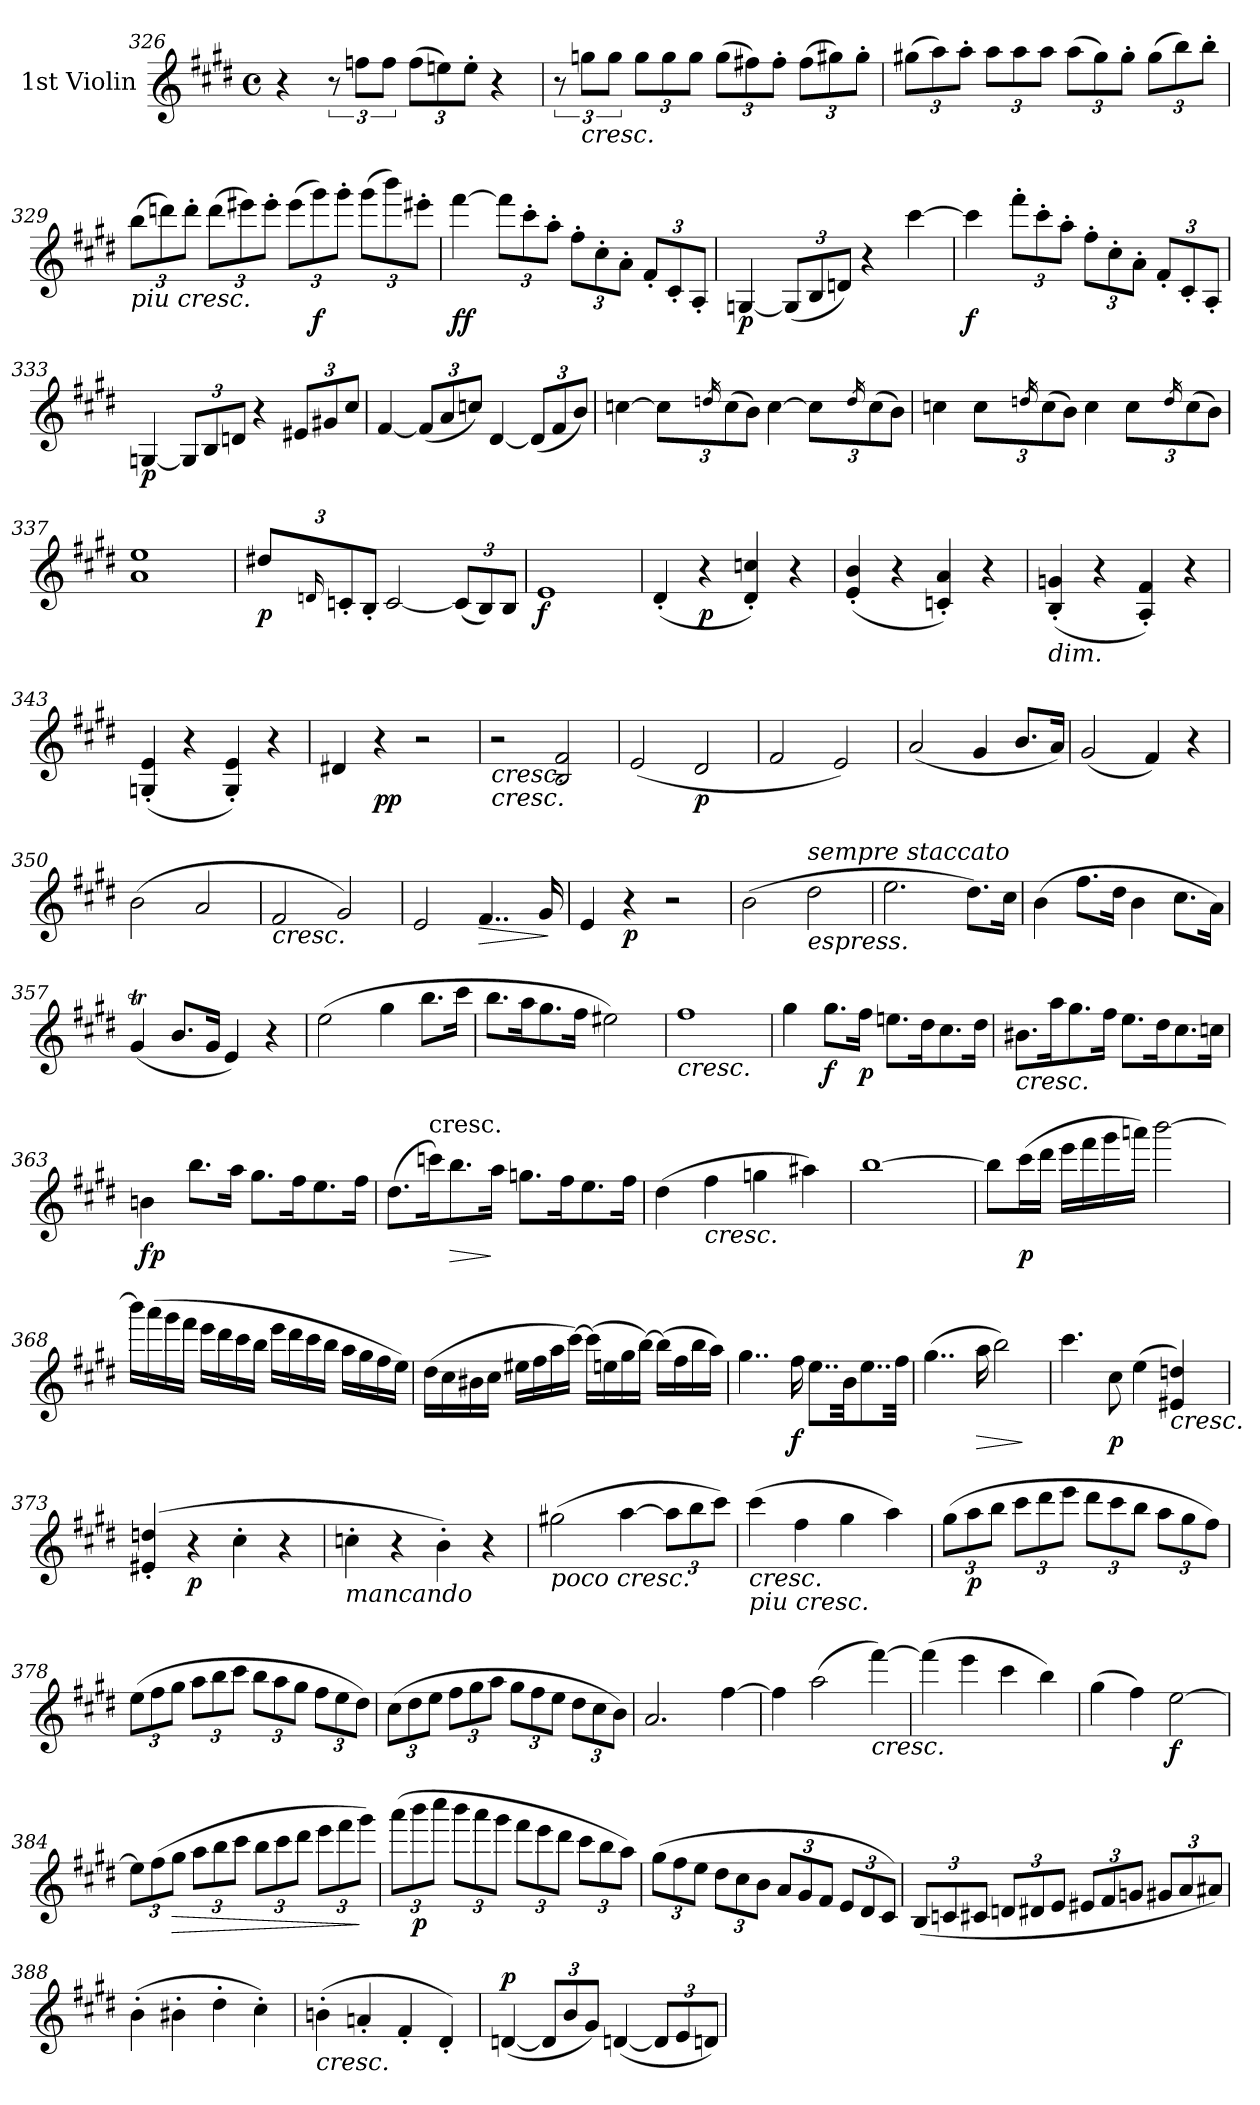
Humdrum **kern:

**kern	**dynam
*part1	*part1
*staff1	*staff1
*I"1st Violin	*
*I'Vln	*
*clefG2	*
*k[f#c#g#d#]	*
*E:	*
*M4/4	*
*met(c)	*
=326	=326
4r	.
12r	.
12ffnL	.
12ffJ	.
(12ffL	.
12een)	.
12ee'J	.
4r	.
=327	=327
12r	.
!LO:TX:b:i:t=cresc.	!
12ggnL	.
12ggJ	.
12ggL	.
12gg	.
12ggJ	.
(12ggL	.
12ff#X)	.
12ff#'J	.
(12ff#L	.
12gg#X)	.
12gg#'J	.
=328	=328
(12gg#XL	.
12aa)	.
12aa'J	.
12aaL	.
12aa	.
12aaJ	.
(12aaL	.
12gg#)	.
12gg#'J	.
(12gg#L	.
12bb)	.
12bb'J	.
=329	=329
!LO:TX:b:i:t=piu cresc.	!
(12bbL	.
12dddn)	.
12ddd'J	.
(12dddL	.
12eee#X)	.
12eee#'J	.
(12eee#L	.
12ggg#)	f
12ggg#'J	.
(12ggg#L	.
12bbb)	.
12eee#X'J	.
=330	=330
[4fff#	ff
12fff#L]	.
12ccc#'	.
12aa'J	.
12ff#'L	.
12cc#'	.
12a'J	.
12f#'L	.
12c#'	.
12A'J	.
=331	=331
[4Gn	p
(12GL]	.
12B	.
12dnJ)	.
4r	.
[4ccc#	.
=332	=332
4ccc#]	f
12fff#'L	.
12ccc#'	.
12aa'J	.
12ff#'L	.
12cc#'	.
12a'J	.
12f#'L	.
12c#'	.
12A'J	.
=333	=333
[4Gn	p
12GL]	.
12B	.
12dnJ	.
4r	.
12e#XL	.
12g#X	.
12cc#J	.
=334	=334
[4f#	.
(12f#L]	.
12a	.
12ccnJ)	.
[4d#	.
(12d#L]	.
12f#	.
12bJ)	.
=335	=335
[4ccn	.
12ccL]	.
16qddn/	.
(12cc	.
12bJ)	.
[4cc	.
12ccL]	.
16qdd/	.
(12cc	.
12bJ)	.
=336	=336
4ccn	.
12ccL	.
16qddn/	.
(12cc	.
12bJ)	.
4cc	.
12ccL	.
16qdd/	.
(12cc	.
12bJ)	.
=337	=337
1a 1ee	.
=338	=338
12dd#XL	p
16qqdn/	.
12cn'	.
12B'J	.
[2c	.
(12cL]	.
12B)	.
12BJ	.
=339	=339
1e	f
=340	=340
(<4d#'	.
4r	p
4d#' 4ccn')	.
4r	.
=341	=341
(<4e' 4b'	.
4r	.
4cn' 4a')	.
4r	.
=342	=342
!LO:TX:b:i:t=dim.	!
(<4B' 4gn'	.
4r	.
4A' 4f#')	.
4r	.
=343	=343
(<4Gn' 4e'	.
4r	.
4G' 4e')	.
4r	.
=344	=344
4d#X	.
4r	pp
2r	.
=345	=345
!LO:TX:b:i:t=cresc.	!
!LO:TX:b:i:t=cresc.	!
2r	.
2B 2f#	.
=346	=346
(2e	.
2d#	p
=347	=347
2f#	.
2e)	.
=348	=348
(2a	.
4g#	.
8.bL	.
16aJk)	.
=349	=349
(2g#	.
4f#)	.
4r	.
=350	=350
(<2b	.
2a	.
=351	=351
!LO:TX:b:i:t=cresc.	!
2f#	.
2g#)	.
=352	=352
2e	.
!	!LO:HP:b
4..f#	>
16g#	.
.	]
=353	=353
4e	.
4r	p
2r	.
=354	=354
(2b	.
!LO:TX:b:i:t=espress.	!
!LO:TX:a:i:t=sempre staccato	!
2dd#	.
=355	=355
2.ee	.
8.dd#L)	.
16cc#Jk	.
=356	=356
(4b	.
8.ff#L	.
16dd#Jk	.
4b	.
8.cc#L	.
16aJk)	.
=357	=357
(4g#t	.
8.bL	.
16g#Jk	.
4e)	.
4r	.
=358	=358
(2ee	.
4gg#	.
8.bbL	.
16ccc#Jk	.
=359	=359
8.bbL	.
16aaK	.
8.gg#	.
16ff#Jk	.
2ee#X)	.
=360	=360
!LO:TX:b:i:t=cresc.	!
1ff#	.
=361	=361
4gg#	.
8.gg#L	f
16ff#Jk	p
8.eenL	.
16dd#K	.
8.cc#	.
16dd#Jk	.
=362	=362
!LO:TX:b:i:t=cresc.	!
8.b#XL	.
16aaK	.
8.gg#	.
16ff#Jk	.
8.eeL	.
16dd#K	.
8.cc#	.
16ccnJk	.
=363	=363
4bn	fp
8.bbL	.
16aaJk	.
8.gg#L	.
16ff#K	.
8.ee	.
16ff#Jk	.
=364	=364
(8.dd#L	.
!LO:TX:t=cresc.	!
16cccnK)	.
!	!LO:HP:b
8.bb	>
16aaJk	]
8.ggnL	.
16ff#K	.
8.ee	.
16ff#Jk	.
=365	=365
(4dd#	.
!LO:TX:b:i:t=cresc.	!
4ff#	.
4ggn	.
4aa#X)	.
=366	=366
[1bb	.
=367	=367
8bbL]	.
(16ccc#L	p
16ddd#JJ	.
16eeeLL	.
16fff#	.
16ggg#	.
16aaanJJ)	.
[2bbb	.
=368	=368
16bbbLL]	.
(16aaa	.
16ggg#	.
16fff#JJ	.
16eeeLL	.
16ddd#	.
16ccc#	.
16bbJJ	.
16eeeLL	.
16ddd#	.
16ccc#	.
16bbJJ	.
16aaLL	.
16gg#	.
16ff#	.
16eeJJ)	.
=369	=369
(16dd#LL	.
16cc#	.
16b#X	.
16cc#JJ	.
16ee#XLL	.
16ff#	.
16aa	.
[16ccc#JJ)	.
(16ccc#LL]	.
16een	.
16gg#	.
[16bbJJ)	.
(16bbLL]	.
16ff#	.
16bb	.
16aaJJ)	.
=370	=370
4..gg#	.
16ff#	f
8..eeL	.
32bKK	.
8..ee	.
32ff#Jkk	.
=371	=371
(4..gg#	.
!	!LO:HP:b
16aa	>
2bb)	.
.	]
=372	=372
4.ccc#	.
8cc#	p
(4ee	.
!LO:TX:b:i:t=cresc.	!
4e#X 4ddn)	.
=373	=373
(4e#X' 4ddn'	.
4r	p
4cc#'	.
4r	.
=374	=374
!LO:TX:b:i:t=mancando	!
4ccn'	.
4r	.
4b')	.
4r	.
=375	=375
!LO:TX:b:i:t=poco cresc.	!
(2gg#X	.
[4aa	.
12aaL]	.
12bb	.
12ccc#J)	.
=376	=376
!LO:TX:b:i:t=cresc.	!
!LO:TX:b:i:t=piu cresc.	!
(4ccc#	.
4ff#	.
4gg#	.
4aa)	.
=377	=377
(12gg#L	.
12aa	p
12bbJ	.
12ccc#L	.
12ddd#	.
12eeeJ	.
12ddd#L	.
12ccc#	.
12bbJ	.
12aaL	.
12gg#	.
12ff#J)	.
=378	=378
(12eeL	.
12ff#	.
12gg#J	.
12aaL	.
12bb	.
12ccc#J	.
12bbL	.
12aa	.
12gg#J	.
12ff#L	.
12ee	.
12dd#J)	.
=379	=379
(12cc#L	.
12dd#	.
12eeJ	.
12ff#L	.
12gg#	.
12aaJ	.
12gg#L	.
12ff#	.
12eeJ	.
12dd#L	.
12cc#	.
12bJ)	.
=380	=380
2.a	.
[4ff#	.
=381	=381
4ff#]	.
(2aa	.
!LO:TX:b:i:t=cresc.	!
[4fff#)	.
=382	=382
(4fff#]	.
4eee	.
4ccc#	.
4bb)	.
=383	=383
(4gg#	.
4ff#)	.
[2ee	f
=384	=384
12eeL]	.
(12ff#	.
!	!LO:HP:b
12gg#J	>
12aaL	.
12bb	.
12ccc#J	.
12bbL	.
12ccc#	.
12ddd#J	.
12eeeL	.
12fff#	.
12ggg#J)	]
=385	=385
(12aaaL	.
12bbb	p
12cccc#J	.
12bbbL	.
12aaa	.
12ggg#J	.
12fff#L	.
12eee	.
12ddd#J	.
12ccc#L	.
12bb	.
12aaJ)	.
=386	=386
(12gg#L	.
12ff#	.
12eeJ	.
12dd#L	.
12cc#	.
12bJ	.
12aL	.
12g#	.
12f#J	.
12eL	.
12d#	.
12c#J)	.
=387	=387
(12BL	.
12cn	.
12c#XJ	.
12dnL	.
12d#X	.
12eJ	.
12e#XL	.
12f#	.
12gnJ	.
12g#XL	.
12a	.
12a#XJ)	.
=388	=388
(4b'	.
4b#X'	.
4dd#'	.
4cc#')	.
=389	=389
!LO:TX:b:i:t=cresc.	!
(<4bn'	.
4an'	.
4f#'	.
4d#')	.
=390	=390
!	!LO:DY:a
([4dn	p
12dL]	.
12b	.
12g#J)	.
([4dn	.
12dL]	.
12e	.
12dnJ)	.
=	=
*-	*-
